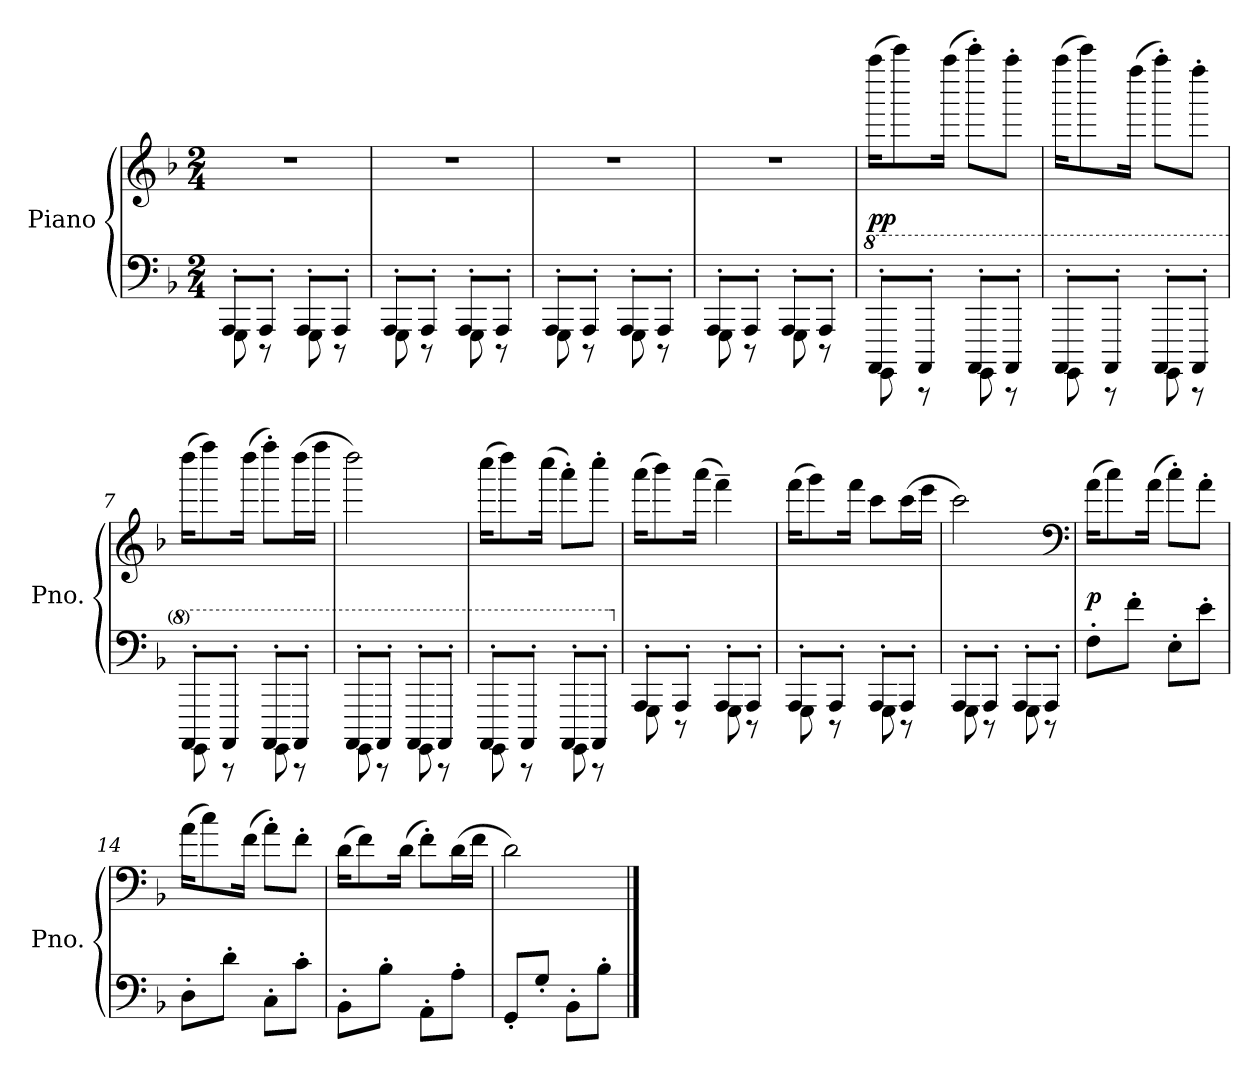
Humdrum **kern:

**kern	**kern	**dynam
*part1	*part1	*part1
*staff2	*staff1	*staff1/2
*I"Piano	*	*
*I'Pno.	*	*
*clefF4	*clefG2	*
*k[b-]	*k[b-]	*
*M2/4	*M2/4	*
=1	=1	=1
*^	*	*
*	*	*8ba	*
8AAA'L	8GGG	2r	.
8AAA'J	8r	.	.
8AAA'L	8GGG	.	.
8AAA'J	8r	.	.
=2	=2	=2	=2
8AAA'L	8GGG	2r	.
8AAA'J	8r	.	.
8AAA'L	8GGG	.	.
8AAA'J	8r	.	.
=3	=3	=3	=3
8AAA'L	8GGG	2r	.
8AAA'J	8r	.	.
8AAA'L	8GGG	.	.
8AAA'J	8r	.	.
=4	=4	=4	=4
8AAA'L	8GGG	2r	.
8AAA'J	8r	.	.
8AAA'L	8GGG	.	.
8AAA'J	8r	.	.
=5	=5	=5	=5
*8va	*	*	*
8AAA'L	8GGG	(16aaaKL	pp
.	.	8cccc)	.
8AAA'J	8r	.	.
.	.	(16aaaJk	.
8AAA'L	8GGG	8cccc'L)	.
8AAA'J	8r	8aaa'J	.
=6	=6	=6	=6
8AAA'L	8GGG	(16aaaKL	.
.	.	8cccc)	.
8AAA'J	8r	.	.
.	.	(16fffJk	.
8AAA'L	8GGG	8aaa'L)	.
8AAA'J	8r	8fff'J	.
=7	=7	=7	=7
8AAA'L	8GGG	(16dddKL	.
.	.	8fff)	.
8AAA'J	8r	.	.
.	.	(16dddJk	.
8AAA'L	8GGG	8fff'L)	.
8AAA'J	8r	(16dddL	.
.	.	16fffJJ	.
=8	=8	=8	=8
8AAA'L	8GGG	2ddd)	.
8AAA'J	8r	.	.
8AAA'L	8GGG	.	.
8AAA'J	8r	.	.
=9	=9	=9	=9
8AAA'L	8GGG	(16cccKL	.
.	.	8ddd)	.
8AAA'J	8r	.	.
.	.	(16cccJk	.
8AAA'L	8GGG	8aa'L)	.
8AAA'J	8r	8ccc'J	.
=10	=10	=10	=10
*X8va	*	*	*
8AAA'L	8GGG	(16aaKL	.
.	.	8bb-)	.
8AAA'J	8r	.	.
.	.	(16aaJk	.
8AAA'L	8GGG	4ff~)	.
8AAA'J	8r	.	.
=11	=11	=11	=11
8AAA'L	8GGG	(16ffKL	.
.	.	8gg)	.
8AAA'J	8r	.	.
.	.	16ffJk	.
8AAA'L	8GGG	8ccL	.
8AAA'J	8r	(16ccL	.
.	.	16eeJJ	.
=12	=12	=12	=12
8AAA'L	8GGG	2cc)	.
8AAA'J	8r	.	.
8AAA'L	8GGG	.	.
8AAA'J	8r	.	.
*v	*v	*	*
*	*clefF4	*
=13	=13	=13
8F'L	(16AKL	p
.	8c)	.
8f'J	.	.
.	(16AJk	.
8E'L	8c'L)	.
8e'J	8A'J	.
=14	=14	=14
8D'L	(16AKL	.
.	8c)	.
8d'J	.	.
.	(16FJk	.
8C'L	8A'L)	.
8c'J	8F'J	.
=15	=15	=15
8BB-'L	(16DKL	.
.	8F)	.
8B-'J	.	.
.	(16DJk	.
8AA'L	8F'L)	.
8A'J	(16DL	.
.	16FJJ	.
=16	=16	=16
8GG'L	2D)	.
8G'J	.	.
8BB-'L	.	.
8B-'J	.	.
*	*X8ba	*
==	==	==
*-	*-	*-
